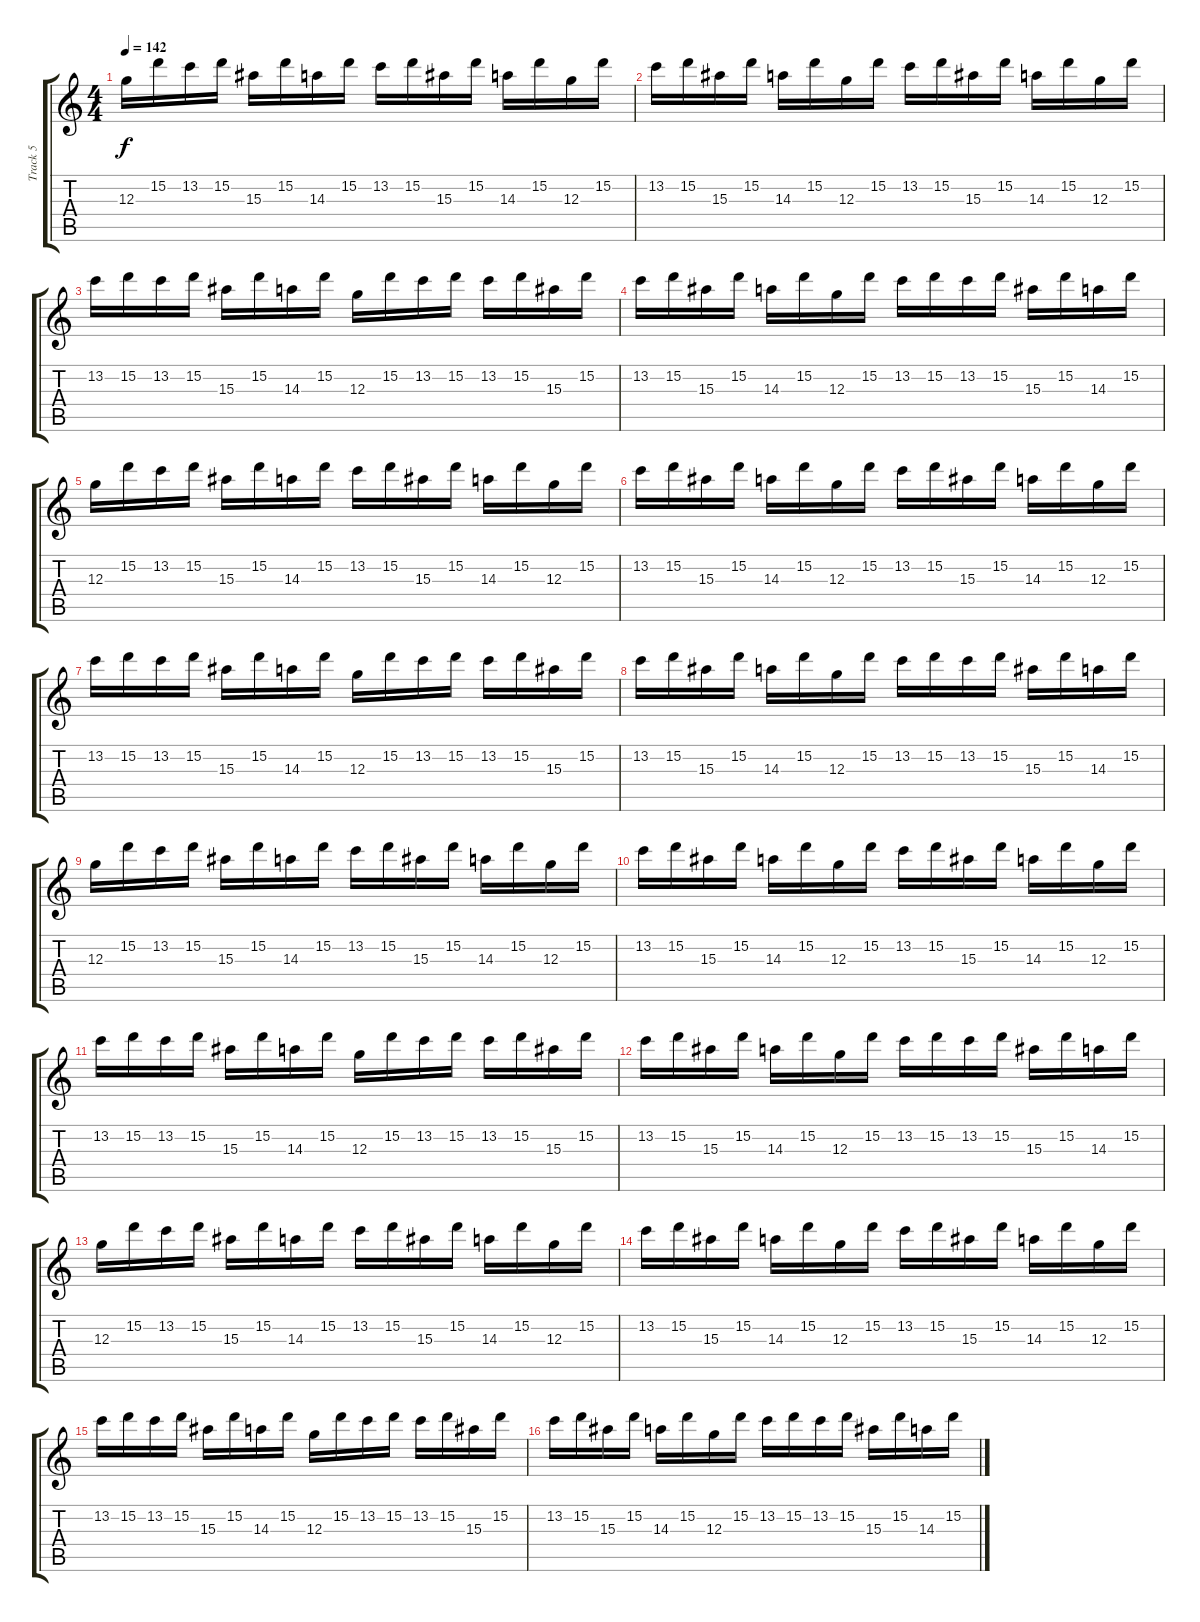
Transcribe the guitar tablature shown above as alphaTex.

\track ("Track 5" "Track 5") {instrument electricguitarmuted}
\staff {score tabs}
\tuning (E4 B3 G3 D3 A2 E2) {hide}
\ts (4 4)
\tempo 142
\clef g2
\ks c
12.3.16{dy f volume 10} 15.2.16 13.2.16 15.2.16 15.3.16 15.2.16 14.3.16 15.2.16 13.2.16 15.2.16 15.3.16 15.2.16 14.3.16 15.2.16 12.3.16 15.2.16 |
13.2.16 15.2.16 15.3.16 15.2.16 14.3.16 15.2.16 12.3.16 15.2.16 13.2.16 15.2.16 15.3.16 15.2.16 14.3.16 15.2.16 12.3.16 15.2.16 |
13.2.16 15.2.16 13.2.16 15.2.16 15.3.16 15.2.16 14.3.16 15.2.16 12.3.16 15.2.16 13.2.16 15.2.16 13.2.16 15.2.16 15.3.16 15.2.16 |
13.2.16 15.2.16 15.3.16 15.2.16 14.3.16 15.2.16 12.3.16 15.2.16 13.2.16 15.2.16 13.2.16 15.2.16 15.3.16 15.2.16 14.3.16 15.2.16 |
12.3.16 15.2.16 13.2.16 15.2.16 15.3.16 15.2.16 14.3.16 15.2.16 13.2.16 15.2.16 15.3.16 15.2.16 14.3.16 15.2.16 12.3.16 15.2.16 |
13.2.16 15.2.16 15.3.16 15.2.16 14.3.16 15.2.16 12.3.16 15.2.16 13.2.16 15.2.16 15.3.16 15.2.16 14.3.16 15.2.16 12.3.16 15.2.16 |
13.2.16 15.2.16 13.2.16 15.2.16 15.3.16 15.2.16 14.3.16 15.2.16 12.3.16 15.2.16 13.2.16 15.2.16 13.2.16 15.2.16 15.3.16 15.2.16 |
13.2.16 15.2.16 15.3.16 15.2.16 14.3.16 15.2.16 12.3.16 15.2.16 13.2.16 15.2.16 13.2.16 15.2.16 15.3.16 15.2.16 14.3.16 15.2.16 |
12.3.16 15.2.16 13.2.16 15.2.16 15.3.16 15.2.16 14.3.16 15.2.16 13.2.16 15.2.16 15.3.16 15.2.16 14.3.16 15.2.16 12.3.16 15.2.16 |
13.2.16 15.2.16 15.3.16 15.2.16 14.3.16 15.2.16 12.3.16 15.2.16 13.2.16 15.2.16 15.3.16 15.2.16 14.3.16 15.2.16 12.3.16 15.2.16 |
13.2.16 15.2.16 13.2.16 15.2.16 15.3.16 15.2.16 14.3.16 15.2.16 12.3.16 15.2.16 13.2.16 15.2.16 13.2.16 15.2.16 15.3.16 15.2.16 |
13.2.16 15.2.16 15.3.16 15.2.16 14.3.16 15.2.16 12.3.16 15.2.16 13.2.16 15.2.16 13.2.16 15.2.16 15.3.16 15.2.16 14.3.16 15.2.16 |
12.3.16 15.2.16 13.2.16 15.2.16 15.3.16 15.2.16 14.3.16 15.2.16 13.2.16 15.2.16 15.3.16 15.2.16 14.3.16 15.2.16 12.3.16 15.2.16 |
13.2.16 15.2.16 15.3.16 15.2.16 14.3.16 15.2.16 12.3.16 15.2.16 13.2.16 15.2.16 15.3.16 15.2.16 14.3.16 15.2.16 12.3.16 15.2.16 |
13.2.16 15.2.16 13.2.16 15.2.16 15.3.16 15.2.16 14.3.16 15.2.16 12.3.16 15.2.16 13.2.16 15.2.16 13.2.16 15.2.16 15.3.16 15.2.16 |
13.2.16 15.2.16 15.3.16 15.2.16 14.3.16 15.2.16 12.3.16 15.2.16 13.2.16 15.2.16 13.2.16 15.2.16 15.3.16 15.2.16 14.3.16 15.2.16
